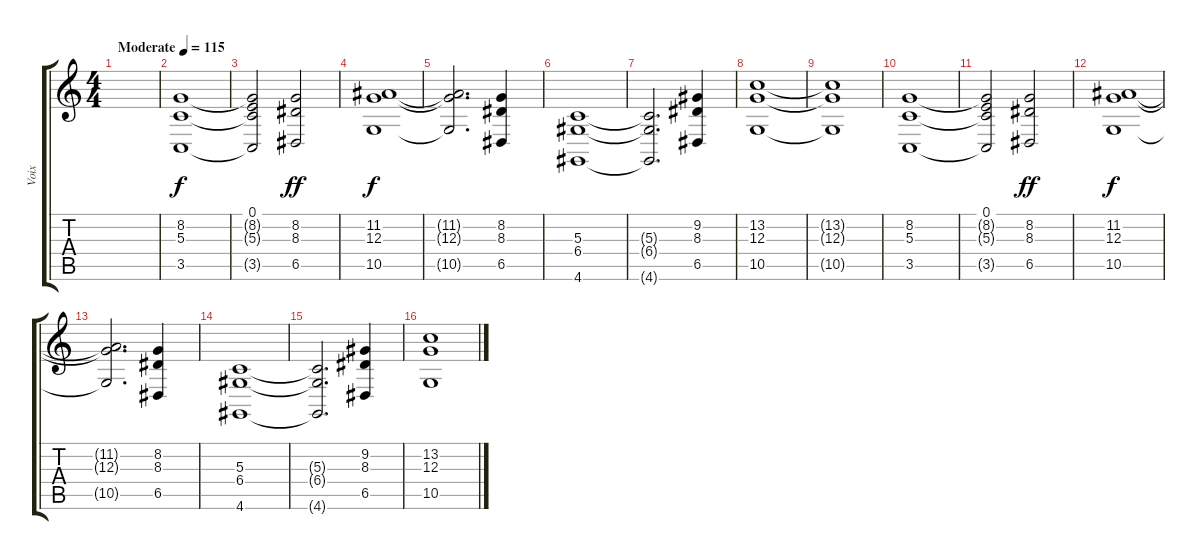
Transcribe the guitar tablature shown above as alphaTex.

\track ("Voix" "Voix") {instrument voiceoohs}
\staff {score tabs}
\tuning (E4 B3 G3 D3 A2 E2) {hide}
\ts (4 4)
\tempo (115 "Moderate")
\clef g2
\ks c
|
(8.2 5.3 3.5).1 |
(0.1 8.2{t} 5.3{t} 3.5{t}).2 (8.2 8.3 6.5).2{dy ff} |
(11.2 12.3 10.5).1{dy f} |
(11.2{t} 12.3{t} 10.5{t}).2{d} (8.2 8.3 6.5).4 |
(5.3 6.4 4.6).1 |
(5.3{t} 6.4{t} 4.6{t}).2{d} (9.2 8.3 6.5).4 |
(13.2 12.3 10.5).1 |
(13.2{t} 12.3{t} 10.5{t}).1 |
(8.2 5.3 3.5).1 |
(0.1 8.2{t} 5.3{t} 3.5{t}).2 (8.2 8.3 6.5).2{dy ff} |
(11.2 12.3 10.5).1{dy f} |
(11.2{t} 12.3{t} 10.5{t}).2{d} (8.2 8.3 6.5).4 |
(5.3 6.4 4.6).1 |
(5.3{t} 6.4{t} 4.6{t}).2{d} (9.2 8.3 6.5).4 |
(13.2 12.3 10.5).1
